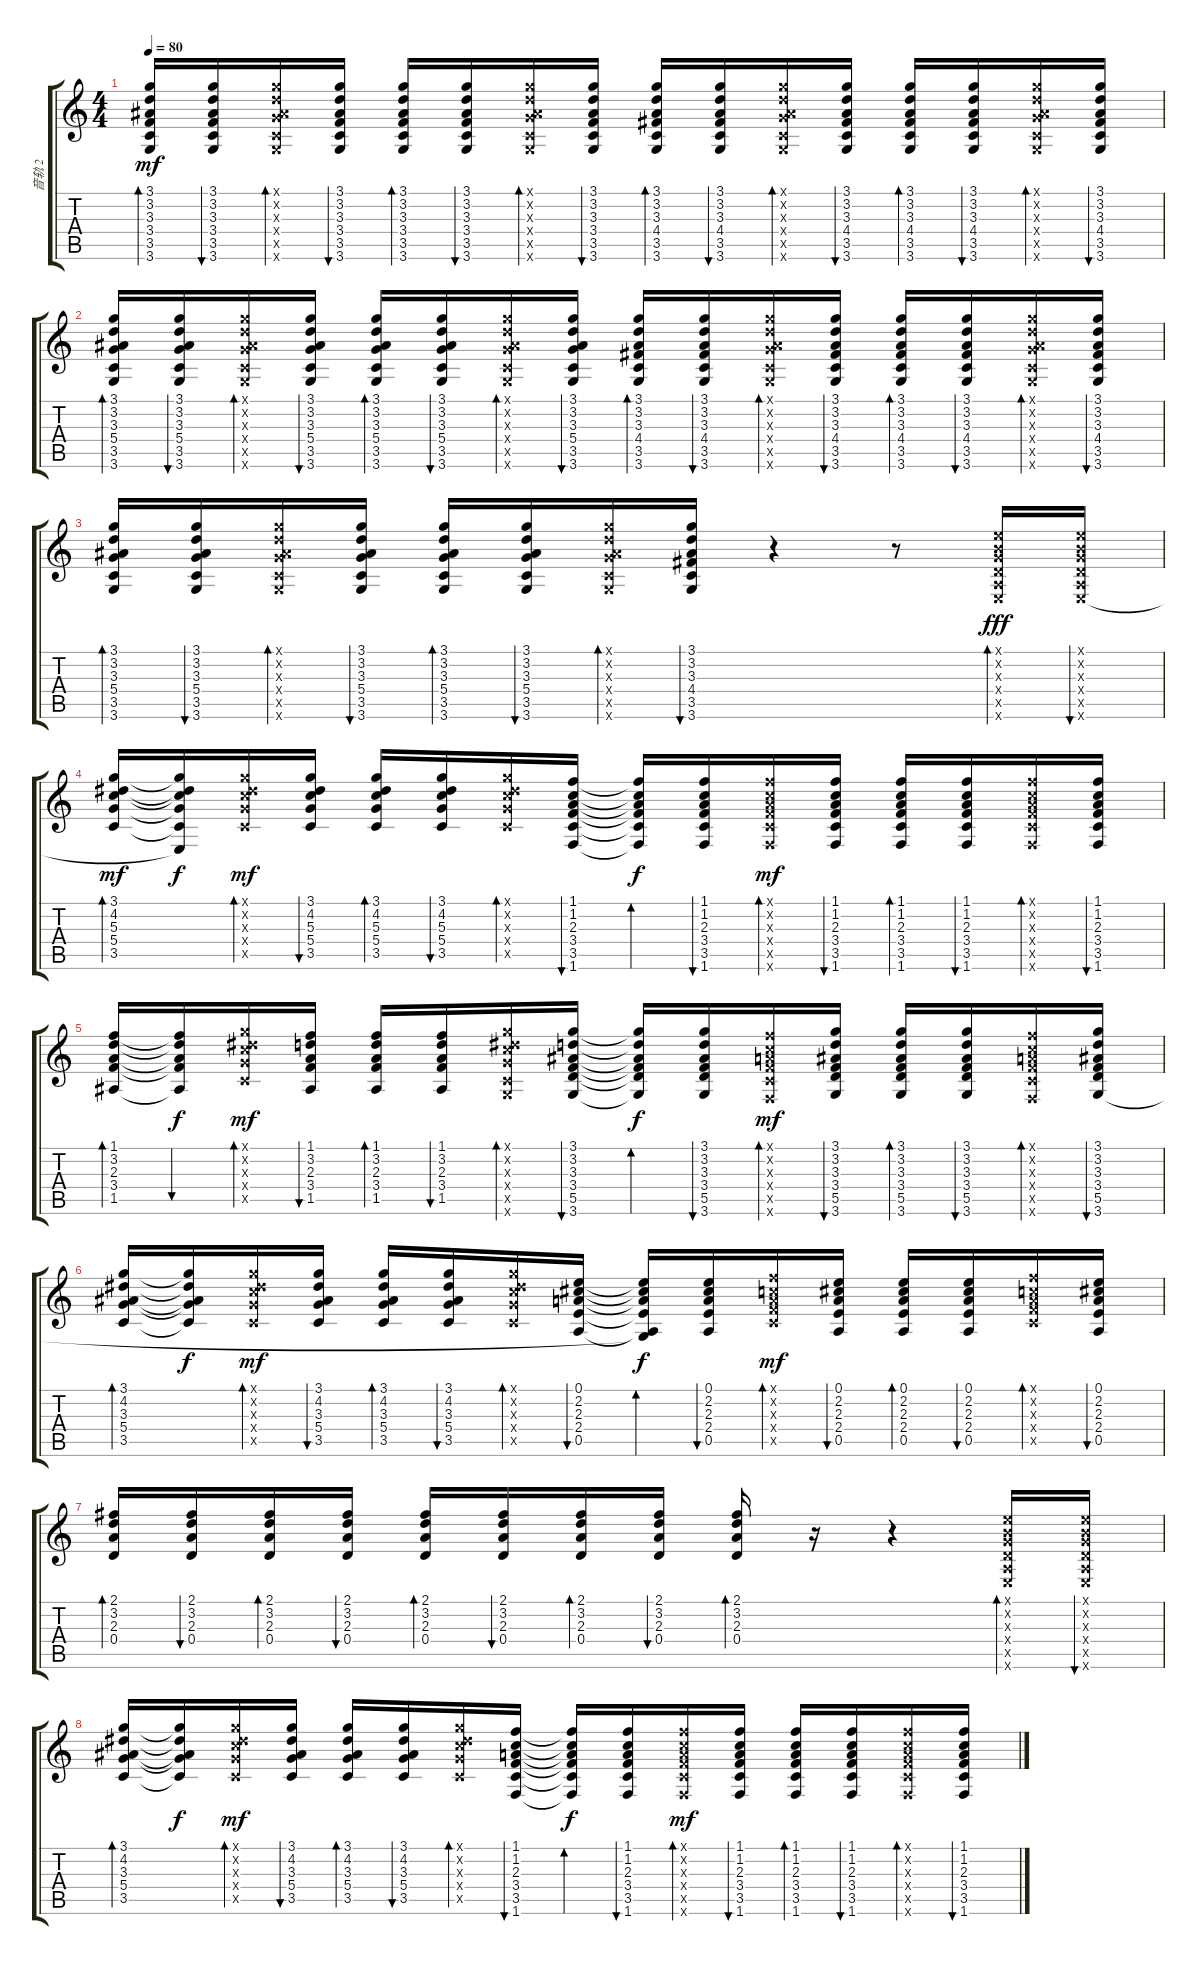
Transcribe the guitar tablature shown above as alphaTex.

\track ("音轨 2" "音轨 2") {instrument acousticguitarsteel}
\staff {score tabs}
\tuning (E4 B3 G3 D3 A2 E2) {hide}
\ts (4 4)
\tempo 80
\clef g2
\ks c
(3.1 3.2 3.3 3.4 3.5 3.6).16{bd 30 dy mf} (3.1 3.2 3.3 3.4 3.5 3.6).16{bu 30} (3.1{x} 3.2{x} 3.3{x} 5.4{x} 3.5{x} 3.6{x}).16{bd 30} (3.1 3.2 3.3 3.4 3.5 3.6).16{bu 30} (3.1 3.2 3.3 3.4 3.5 3.6).16{bd 30} (3.1 3.2 3.3 3.4 3.5 3.6).16{bu 30} (3.1{x} 3.2{x} 3.3{x} 5.4{x} 3.5{x} 3.6{x}).16{bd 30} (3.1 3.2 3.3 3.4 3.5 3.6).16{bu 30} (3.1 3.2 3.3 4.4 3.5 3.6).16{bd 30} (3.1 3.2 3.3 4.4 3.5 3.6).16{bu 30} (3.1{x} 3.2{x} 3.3{x} 5.4{x} 3.5{x} 3.6{x}).16{bd 30} (3.1 3.2 3.3 4.4 3.5 3.6).16{bu 30} (3.1 3.2 3.3 4.4 3.5 3.6).16{bd 30} (3.1 3.2 3.3 4.4 3.5 3.6).16{bu 30} (3.1{x} 3.2{x} 3.3{x} 5.4{x} 3.5{x} 3.6{x}).16{bd 30} (3.1 3.2 3.3 4.4 3.5 3.6).16{bu 30} |
(3.1 3.2 3.3 5.4 3.5 3.6).16{bd 30} (3.1 3.2 3.3 5.4 3.5 3.6).16{bu 30} (3.1{x} 3.2{x} 3.3{x} 5.4{x} 3.5{x} 3.6{x}).16{bd 30} (3.1 3.2 3.3 5.4 3.5 3.6).16{bu 30} (3.1 3.2 3.3 5.4 3.5 3.6).16{bd 30} (3.1 3.2 3.3 5.4 3.5 3.6).16{bu 30} (3.1{x} 3.2{x} 3.3{x} 5.4{x} 3.5{x} 3.6{x}).16{bd 30} (3.1 3.2 3.3 5.4 3.5 3.6).16{bu 30} (3.1 3.2 3.3 4.4 3.5 3.6).16{bd 30} (3.1 3.2 3.3 4.4 3.5 3.6).16{bu 30} (3.1{x} 3.2{x} 3.3{x} 5.4{x} 3.5{x} 3.6{x}).16{bd 30} (3.1 3.2 3.3 4.4 3.5 3.6).16{bu 30} (3.1 3.2 3.3 4.4 3.5 3.6).16{bd 30} (3.1 3.2 3.3 4.4 3.5 3.6).16{bu 30} (3.1{x} 3.2{x} 3.3{x} 5.4{x} 3.5{x} 3.6{x}).16{bd 30} (3.1 3.2 3.3 4.4 3.5 3.6).16{bu 30} |
(3.1 3.2 3.3 5.4 3.5 3.6).16{bd 30} (3.1 3.2 3.3 5.4 3.5 3.6).16{bu 30} (3.1{x} 3.2{x} 3.3{x} 5.4{x} 3.5{x} 3.6{x}).16{bd 30} (3.1 3.2 3.3 5.4 3.5 3.6).16{bu 30} (3.1 3.2 3.3 5.4 3.5 3.6).16{bd 30} (3.1 3.2 3.3 5.4 3.5 3.6).16{bu 30} (3.1{x} 3.2{x} 3.3{x} 5.4{x} 3.5{x} 3.6{x}).16{bd 30} (3.1 3.2 3.3 4.4 3.5 3.6).16{bu 30} r.4 r.8 (0.1{x} 0.2{x} 0.3{x} 0.4{x} 0.5{x} 0.6{x}).16{bd 30 dy fff} (0.1{x} 0.2{x} 0.3{x} 0.4{x} 0.5{x} 0.6{x}).16{bu 30} |
(3.1 4.2 5.3 5.4 3.5).16{bd 30 dy mf} (3.1{t} 4.2{t} 5.3{t} 5.4{t} 3.5{t} 0.6{t}).16{dy f} (3.1{x} 4.2{x} 5.3{x} 5.4{x} 3.5{x}).16{bd 30 dy mf} (3.1 4.2 5.3 5.4 3.5).16{bu 30} (3.1 4.2 5.3 5.4 3.5).16{bd 30} (3.1 4.2 5.3 5.4 3.5).16{bu 30} (3.1{x} 4.2{x} 5.3{x} 5.4{x} 3.5{x}).16{bd 30} (1.1 1.2 2.3 3.4 3.5 1.6).16{bu 30} (1.1{t} 1.2{t} 2.3{t} 3.4{t} 3.5{t} 1.6{t}).16{bd 30 dy f} (1.1 1.2 2.3 3.4 3.5 1.6).16{bu 30} (1.1{x} 1.2{x} 2.3{x} 3.4{x} 3.5{x} 1.6{x}).16{bd 30 dy mf} (1.1 1.2 2.3 3.4 3.5 1.6).16{bu 30} (1.1 1.2 2.3 3.4 3.5 1.6).16{bd 30} (1.1 1.2 2.3 3.4 3.5 1.6).16{bu 30} (1.1{x} 1.2{x} 2.3{x} 3.4{x} 3.5{x} 1.6{x}).16{bd 30} (1.1 1.2 2.3 3.4 3.5 1.6).16{bu 30} |
(1.1 3.2 2.3 3.4 1.5).16{bd 30} (1.1{t} 3.2{t} 2.3{t} 3.4{t} 1.5{t}).16{bu 30 dy f} (3.1{x} 4.2{x} 5.3{x} 5.4{x} 3.5{x}).16{bd 30 dy mf} (1.1 3.2 2.3 3.4 1.5).16{bu 30} (1.1 3.2 2.3 3.4 1.5).16{bd 30} (1.1 3.2 2.3 3.4 1.5).16{bu 30} (3.1{x} 4.2{x} 5.3{x} 5.4{x} 3.5{x} 3.6{x}).16{bd 30} (3.1 3.2 3.3 3.4 5.5 3.6).16{bu 30} (3.1{t} 3.2{t} 3.3{t} 3.4{t} 5.5{t} 3.6{t}).16{bd 30 dy f} (3.1 3.2 3.3 3.4 5.5 3.6).16{bu 30} (1.1{x} 1.2{x} 2.3{x} 3.4{x} 3.5{x} 1.6{x}).16{bd 30 dy mf} (3.1 3.2 3.3 3.4 5.5 3.6).16{bu 30} (3.1 3.2 3.3 3.4 5.5 3.6).16{bd 30} (3.1 3.2 3.3 3.4 5.5 3.6).16{bu 30} (1.1{x} 1.2{x} 2.3{x} 3.4{x} 3.5{x} 1.6{x}).16{bd 30} (3.1 3.2 3.3 3.4 5.5 3.6).16{bu 30} |
(3.1 4.2 3.3 5.4 3.5).16{bd 30} (3.1{t} 4.2{t} 3.3{t} 5.4{t} 3.5{t}).16{dy f} (3.1{x} 4.2{x} 5.3{x} 5.4{x} 3.5{x}).16{bd 30 dy mf} (3.1 4.2 3.3 5.4 3.5).16{bu 30} (3.1 4.2 3.3 5.4 3.5).16{bd 30} (3.1 4.2 3.3 5.4 3.5).16{bu 30} (3.1{x} 4.2{x} 5.3{x} 5.4{x} 3.5{x}).16{bd 30} (0.1 2.2 2.3 2.4 0.5).16{bu 30} (0.1{t} 2.2{t} 2.3{t} 2.4{t} 0.5{t} 3.6{t}).16{bd 30 dy f} (0.1 2.2 2.3 2.4 0.5).16{bu 30} (1.1{x} 1.2{x} 2.3{x} 3.4{x} 3.5{x}).16{bd 30 dy mf} (0.1 2.2 2.3 2.4 0.5).16{bu 30} (0.1 2.2 2.3 2.4 0.5).16{bd 30} (0.1 2.2 2.3 2.4 0.5).16{bu 30} (1.1{x} 1.2{x} 2.3{x} 3.4{x} 3.5{x}).16{bd 30} (0.1 2.2 2.3 2.4 0.5).16{bu 30} |
(2.1 3.2 2.3 0.4).16{bd 30} (2.1 3.2 2.3 0.4).16{bu 30} (2.1 3.2 2.3 0.4).16{bd 30} (2.1 3.2 2.3 0.4).16{bu 30} (2.1 3.2 2.3 0.4).16{bd 30} (2.1 3.2 2.3 0.4).16{bu 30} (2.1 3.2 2.3 0.4).16{bd 30} (2.1 3.2 2.3 0.4).16{bu 30} (2.1 3.2 2.3 0.4).16{bd 30} r.16 r.4 (0.1{x} 0.2{x} 0.3{x} 0.4{x} 0.5{x} 0.6{x}).16{bd 30} (0.1{x} 0.2{x} 0.3{x} 0.4{x} 0.5{x} 0.6{x}).16{bu 30} |
(3.1 4.2 3.3 5.4 3.5).16{bd 30} (3.1{t} 4.2{t} 3.3{t} 5.4{t} 3.5{t}).16{dy f} (3.1{x} 4.2{x} 5.3{x} 5.4{x} 3.5{x}).16{bd 30 dy mf} (3.1 4.2 3.3 5.4 3.5).16{bu 30} (3.1 4.2 3.3 5.4 3.5).16{bd 30} (3.1 4.2 3.3 5.4 3.5).16{bu 30} (3.1{x} 4.2{x} 5.3{x} 5.4{x} 3.5{x}).16{bd 30} (1.1 1.2 2.3 3.4 3.5 1.6).16{bu 30} (1.1{t} 1.2{t} 2.3{t} 3.4{t} 3.5{t} 1.6{t}).16{bd 30 dy f} (1.1 1.2 2.3 3.4 3.5 1.6).16{bu 30} (1.1{x} 1.2{x} 2.3{x} 3.4{x} 3.5{x} 1.6{x}).16{bd 30 dy mf} (1.1 1.2 2.3 3.4 3.5 1.6).16{bu 30} (1.1 1.2 2.3 3.4 3.5 1.6).16{bd 30} (1.1 1.2 2.3 3.4 3.5 1.6).16{bu 30} (1.1{x} 1.2{x} 2.3{x} 3.4{x} 3.5{x} 1.6{x}).16{bd 30} (1.1 1.2 2.3 3.4 3.5 1.6).16{bu 30}
